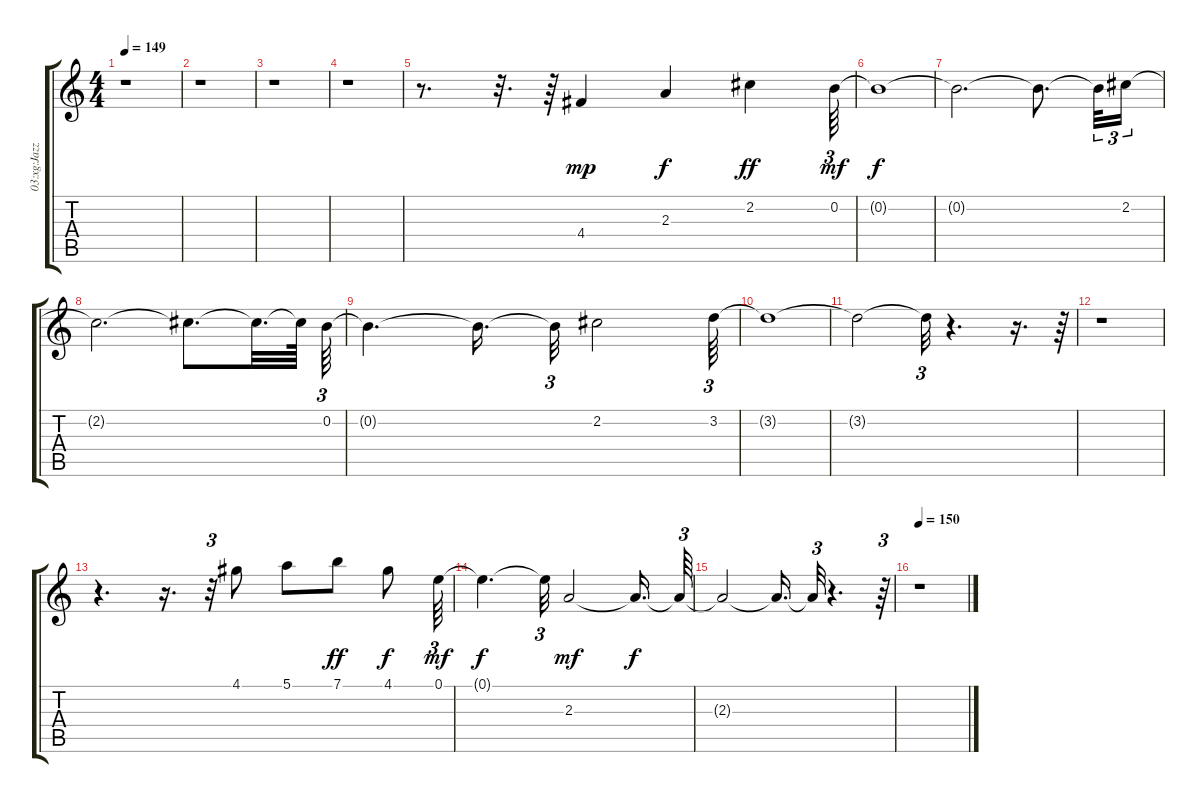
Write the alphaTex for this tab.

\track ("03:xg:Jazz Guitar" "03:xg:Jazz") {instrument electricguitarjazz}
\staff {score tabs}
\tuning (E4 B3 G3 D3 A2 E2) {hide}
\ts (4 4)
\tempo 149
\clef g2
\ks c
r.1{dy f} |
r.1 |
r.1 |
r.1 |
r.8{d} r.32{d} r.64 4.4.4{dy mp} 2.3.4{dy f} 2.2.4{dy ff} 0.2.64{tu (3 2) dy mf} |
0.2{t}.1{dy f} |
0.2{t}.2{d} 0.2{t}.8{d} 0.2{t}.32{tu (3 2)} 2.2.16{tu (3 2)} |
2.2{t}.2{d} 2.2{t}.8{d} 2.2{t}.32{d} 2.2{t}.64 0.2.64{tu (3 2)} |
0.2{t}.4{d} 0.2{t}.16{d} 0.2{t}.32{tu (3 2)} 2.2.2 3.2.64{tu (3 2)} |
3.2{t}.1 |
3.2{t}.2 3.2{t}.32{tu (3 2)} r.4{d} r.16{d} r.64{tu (3 2)} |
r.1 |
r.4{d} r.16{d} r.32{tu (3 2)} 4.1.8 5.1.8 7.1.8{dy ff} 4.1.8{dy f} 0.1.64{tu (3 2) dy mf} |
0.1{t}.4{d dy f} 0.1{t}.32{tu (3 2)} 2.3.2{dy mf} 2.3{t}.16{d dy f} 2.3{t}.64{tu (3 2)} |
2.3{t}.2 2.3{t}.16{d} 2.3{t}.32{tu (3 2)} r.4{d} r.64{tu (3 2)} |
\tempo 150
r.1
